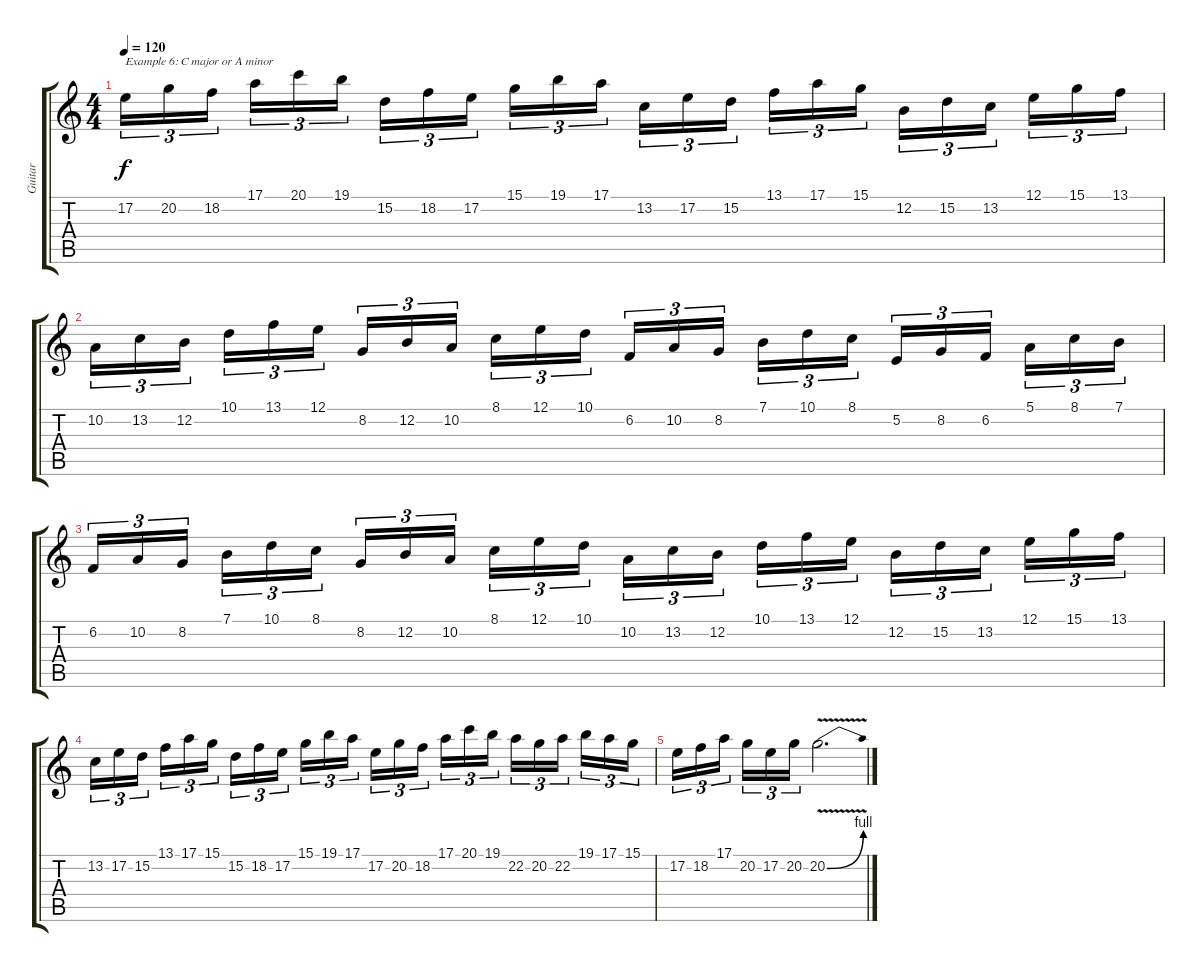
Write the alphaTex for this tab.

\track ("Guitar" "Guitar") {instrument acousticgrandpiano}
\staff {score tabs}
\tuning (E4 B3 G3 D3 A2 E2) {hide}
\ts (4 4)
\tempo 120
\clef g2
\ks c
17.2.16{tu (3 2) txt "Example 6: C major or A minor" dy f instrument acousticgrandpiano} 20.2.16{tu (3 2)} 18.2.16{tu (3 2)} 17.1.16{tu (3 2)} 20.1.16{tu (3 2)} 19.1.16{tu (3 2)} 15.2.16{tu (3 2)} 18.2.16{tu (3 2)} 17.2.16{tu (3 2)} 15.1.16{tu (3 2)} 19.1.16{tu (3 2)} 17.1.16{tu (3 2)} 13.2.16{tu (3 2)} 17.2.16{tu (3 2)} 15.2.16{tu (3 2)} 13.1.16{tu (3 2)} 17.1.16{tu (3 2)} 15.1.16{tu (3 2)} 12.2.16{tu (3 2)} 15.2.16{tu (3 2)} 13.2.16{tu (3 2)} 12.1.16{tu (3 2)} 15.1.16{tu (3 2)} 13.1.16{tu (3 2)} |
10.2.16{tu (3 2)} 13.2.16{tu (3 2)} 12.2.16{tu (3 2)} 10.1.16{tu (3 2)} 13.1.16{tu (3 2)} 12.1.16{tu (3 2)} 8.2.16{tu (3 2)} 12.2.16{tu (3 2)} 10.2.16{tu (3 2)} 8.1.16{tu (3 2)} 12.1.16{tu (3 2)} 10.1.16{tu (3 2)} 6.2.16{tu (3 2)} 10.2.16{tu (3 2)} 8.2.16{tu (3 2)} 7.1.16{tu (3 2)} 10.1.16{tu (3 2)} 8.1.16{tu (3 2)} 5.2.16{tu (3 2)} 8.2.16{tu (3 2)} 6.2.16{tu (3 2)} 5.1.16{tu (3 2)} 8.1.16{tu (3 2)} 7.1.16{tu (3 2)} |
6.2.16{tu (3 2)} 10.2.16{tu (3 2)} 8.2.16{tu (3 2)} 7.1.16{tu (3 2)} 10.1.16{tu (3 2)} 8.1.16{tu (3 2)} 8.2.16{tu (3 2)} 12.2.16{tu (3 2)} 10.2.16{tu (3 2)} 8.1.16{tu (3 2)} 12.1.16{tu (3 2)} 10.1.16{tu (3 2)} 10.2.16{tu (3 2)} 13.2.16{tu (3 2)} 12.2.16{tu (3 2)} 10.1.16{tu (3 2)} 13.1.16{tu (3 2)} 12.1.16{tu (3 2)} 12.2.16{tu (3 2)} 15.2.16{tu (3 2)} 13.2.16{tu (3 2)} 12.1.16{tu (3 2)} 15.1.16{tu (3 2)} 13.1.16{tu (3 2)} |
13.2.16{tu (3 2)} 17.2.16{tu (3 2)} 15.2.16{tu (3 2)} 13.1.16{tu (3 2)} 17.1.16{tu (3 2)} 15.1.16{tu (3 2)} 15.2.16{tu (3 2)} 18.2.16{tu (3 2)} 17.2.16{tu (3 2)} 15.1.16{tu (3 2)} 19.1.16{tu (3 2)} 17.1.16{tu (3 2)} 17.2.16{tu (3 2)} 20.2.16{tu (3 2)} 18.2.16{tu (3 2)} 17.1.16{tu (3 2)} 20.1.16{tu (3 2)} 19.1.16{tu (3 2)} 22.2.16{tu (3 2)} 20.2.16{tu (3 2)} 22.2.16{tu (3 2)} 19.1.16{tu (3 2)} 17.1.16{tu (3 2)} 15.1.16{tu (3 2)} |
17.2.16{tu (3 2)} 18.2.16{tu (3 2)} 17.1.16{tu (3 2)} 20.2.16{tu (3 2)} 17.2.16{tu (3 2)} 20.2.16{tu (3 2)} 20.2{be (bend 0 0 60 4) v}.2{d}
